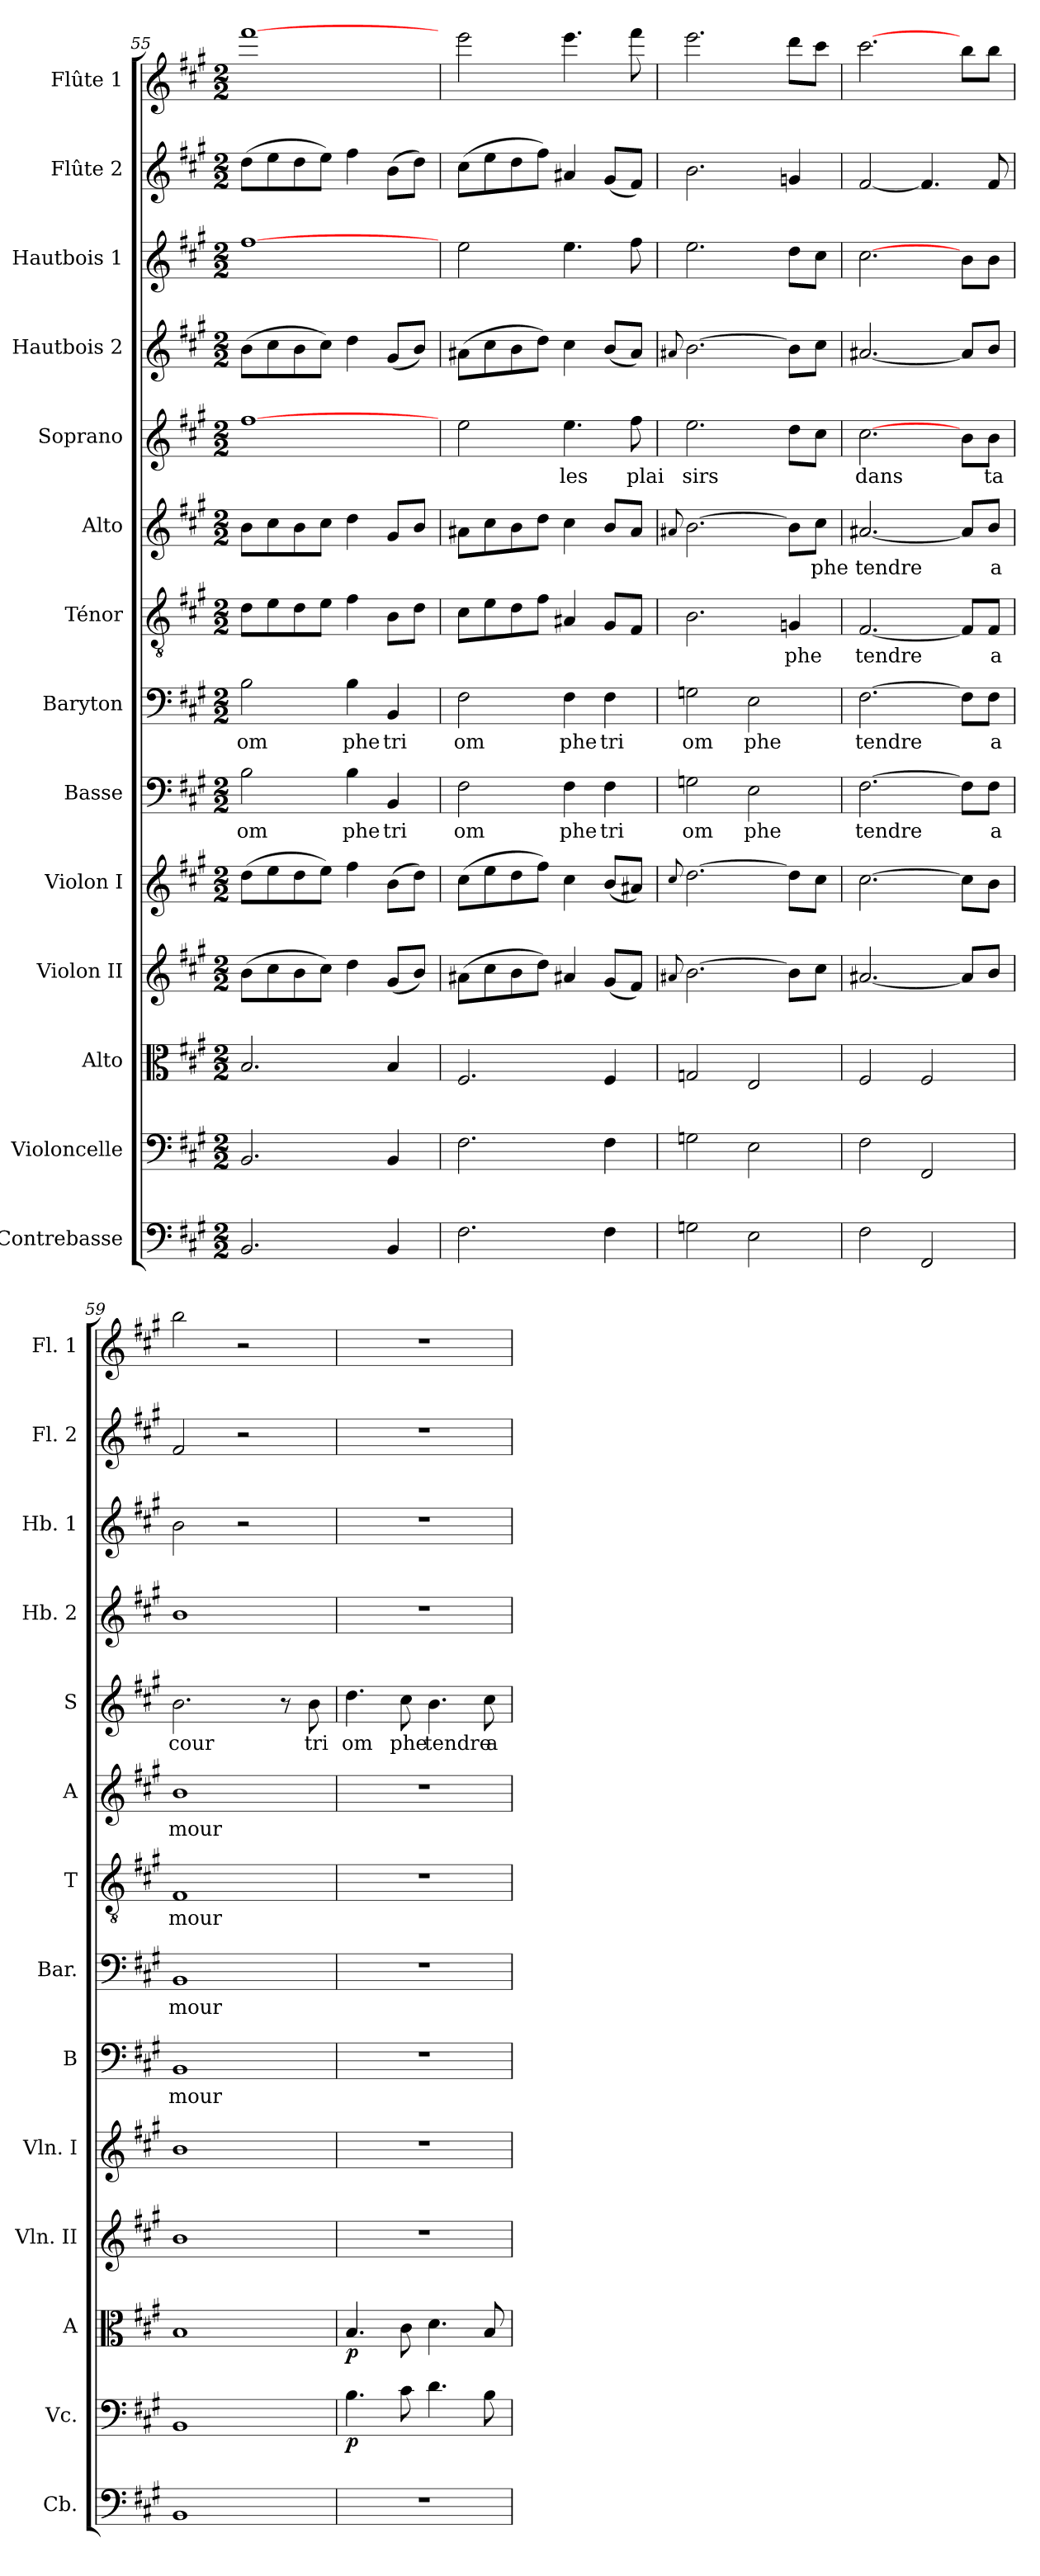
**kern	**kern	**dynam	**kern	**dynam	**kern	**kern	**kern	**text	**kern	**text	**kern	**text	**kern	**text	**kern	**text	**kern	**kern	**kern	**kern
*part14	*part13	*part13	*part12	*part12	*part11	*part10	*part9	*part9	*part8	*part8	*part7	*part7	*part6	*part6	*part5	*part5	*part4	*part3	*part2	*part1
*staff14	*staff13	*staff13	*staff12	*staff12	*staff11	*staff10	*staff9	*staff9	*staff8	*staff8	*staff7	*staff7	*staff6	*staff6	*staff5	*staff5	*staff4	*staff3	*staff2	*staff1
*I"Contrebasse	*I"Violoncelle	*	*I"Alto	*	*I"Violon II	*I"Violon I	*I"Basse	*	*I"Baryton	*	*I"Ténor	*	*I"Alto	*	*I"Soprano	*	*I"Hautbois 2	*I"Hautbois 1	*I"Flûte 2	*I"Flûte 1
*I'Cb.	*I'Vc.	*	*I'A	*	*I'Vln. II	*I'Vln. I	*I'B	*	*I'Bar.	*	*I'T	*	*I'A	*	*I'S	*	*I'Hb. 2	*I'Hb. 1	*I'Fl. 2	*I'Fl. 1
!!LO:PB:g=z
*clefF4	*clefF4	*	*clefC3	*	*clefG2	*clefG2	*clefF4	*	*clefF4	*	*clefGv2	*	*clefG2	*	*clefG2	*	*clefG2	*clefG2	*clefG2	*clefG2
*ITrd7c12	*	*	*	*	*	*	*	*	*	*	*	*	*	*	*	*	*	*	*	*
*k[f#c#g#]	*k[f#c#g#]	*	*k[f#c#g#]	*	*k[f#c#g#]	*k[f#c#g#]	*k[f#c#g#]	*	*k[f#c#g#]	*	*k[f#c#g#]	*	*k[f#c#g#]	*	*k[f#c#g#]	*	*k[f#c#g#]	*k[f#c#g#]	*k[f#c#g#]	*k[f#c#g#]
*A:	*A:	*	*A:	*	*A:	*A:	*A:	*	*A:	*	*A:	*	*A:	*	*A:	*	*A:	*A:	*A:	*A:
*M2/2	*M2/2	*	*M2/2	*	*M2/2	*M2/2	*M2/2	*	*M2/2	*	*M2/2	*	*M2/2	*	*M2/2	*	*M2/2	*M2/2	*M2/2	*M2/2
=55	=55	=55	=55	=55	=55	=55	=55	=55	=55	=55	=55	=55	=55	=55	=55	=55	=55	=55	=55	=55
!	!	!	!	!	!	!	!	!LO:LY:b	!	!LO:LY:b	!	!	!	!	!	!	!	!	!	!
2.BBB/	2.BB/	.	2.B/	.	(>8b\L	(>8dd\L	2B\	om	2B\	om	8d\L	.	8b\L	.	[1ff#	.	(>8b\L	[1ff#	(>8dd\L	[1fff#
.	.	.	.	.	8cc#\	8ee\	.	.	.	.	8e\	.	8cc#\	.	.	.	8cc#\	.	8ee\	.
.	.	.	.	.	8b\	8dd\	.	.	.	.	8d\	.	8b\	.	.	.	8b\	.	8dd\	.
.	.	.	.	.	8cc#\J)	8ee\J)	.	.	.	.	8e\J	.	8cc#\J	.	.	.	8cc#\J)	.	8ee\J)	.
!	!	!	!	!	!	!	!	!LO:LY:b	!	!LO:LY:b	!	!	!	!	!	!	!	!	!	!
.	.	.	.	.	4dd\	4ff#\	4B\	phe	4B\	phe	4f#\	.	4dd\	.	.	.	4dd\	.	4ff#\	.
!	!	!	!	!	!	!	!	!LO:LY:b	!	!LO:LY:b	!	!	!	!	!	!	!	!	!	!
4BBB/	4BB/	.	4B/	.	(<8g#/L	(>8b\L	4BB/	tri	4BB/	tri	8B\L	.	8g#/L	.	.	.	(<8g#/L	.	(>8b\L	.
.	.	.	.	.	8b/J)	8dd\J)	.	.	.	.	8d\J	.	8b/J	.	.	.	8b/J)	.	8dd\J)	.
=56	=56	=56	=56	=56	=56	=56	=56	=56	=56	=56	=56	=56	=56	=56	=56	=56	=56	=56	=56	=56
!	!	!	!	!	!	!	!	!LO:LY:b	!	!LO:LY:b	!	!	!	!	!	!	!	!	!	!
2.FF#\	2.F#\	.	2.F#/	.	(>8a#X\L	(>8cc#\L	2F#\	om	2F#\	om	8c#\L	.	8a#X\L	.	2ee\	.	(>8a#X\L	2ee\	(>8cc#\L	2eee\
.	.	.	.	.	8cc#\	8ee\	.	.	.	.	8e\	.	8cc#\	.	.	.	8cc#\	.	8ee\	.
.	.	.	.	.	8b\	8dd\	.	.	.	.	8d\	.	8b\	.	.	.	8b\	.	8dd\	.
.	.	.	.	.	8dd\J)	8ff#\J)	.	.	.	.	8f#\J	.	8dd\J	.	.	.	8dd\J)	.	8ff#\J)	.
!	!	!	!	!	!	!	!	!LO:LY:b	!	!LO:LY:b	!	!	!	!	!	!LO:LY:b	!	!	!	!
.	.	.	.	.	4a#X/	4cc#\	4F#\	phe	4F#\	phe	4A#X/	.	4cc#\	.	4.ee\	les	4cc#\	4.ee\	4a#X/	4.eee\
!	!	!	!	!	!	!	!	!LO:LY:b	!	!LO:LY:b	!	!	!	!	!	!	!	!	!	!
4FF#\	4F#\	.	4F#/	.	(<8g#/L	(<8b/L	4F#\	tri	4F#\	tri	8G#/L	.	8b/L	.	.	.	(<8b/L	.	(<8g#/L	.
!	!	!	!	!	!	!	!	!	!	!	!	!	!	!	!	!LO:LY:b	!	!	!	!
.	.	.	.	.	8f#/J)	8a#/J)	.	.	.	.	8F#/J	.	8a#/J	.	8ff#\	plai	8a#/J)	8ff#\	8f#/J)	8fff#\
=57	=57	=57	=57	=57	=57	=57	=57	=57	=57	=57	=57	=57	=57	=57	=57	=57	=57	=57	=57	=57
.	.	.	.	.	8qqa#X/	8qqcc#/	.	.	.	.	.	.	8qqa#X/	.	.	.	8qqa#X/	.	.	.
!	!	!	!	!	!	!	!	!LO:LY:b	!	!LO:LY:b	!	!	!	!	!	!LO:LY:b	!	!	!	!
2GGn\	2Gn\	.	2Gn/	.	[2.b\	[2.dd\	2Gn\	om	2Gn\	om	2.B\	.	[2.b\	.	2.ee\	sirs	[2.b\	2.ee\	2.b\	2.eee\
!	!	!	!	!	!	!	!	!LO:LY:b	!	!LO:LY:b	!	!	!	!	!	!	!	!	!	!
2EE\	2E\	.	2E/	.	.	.	2E\	phe	2E\	phe	.	.	.	.	.	.	.	.	.	.
!	!	!	!	!	!	!	!	!	!	!	!	!LO:LY:b	!	!	!	!	!	!	!	!
.	.	.	.	.	8b\L]	8dd\L]	.	.	.	.	4Gn/	phe	8b\L]	.	8dd\L	.	8b\L]	8dd\L	4gn/	8ddd\L
!	!	!	!	!	!	!	!	!	!	!	!	!	!	!LO:LY:b	!	!	!	!	!	!
.	.	.	.	.	8cc#\J	8cc#\J	.	.	.	.	.	.	8cc#\J	phe	8cc#\J	.	8cc#\J	8cc#\J	.	8ccc#\J
=58	=58	=58	=58	=58	=58	=58	=58	=58	=58	=58	=58	=58	=58	=58	=58	=58	=58	=58	=58	=58
!	!	!	!	!	!	!	!	!LO:LY:b	!	!LO:LY:b	!	!LO:LY:b	!	!LO:LY:b	!	!LO:LY:b	!	!	!	!
2FF#\	2F#\	.	2F#/	.	[2.a#X/	[2.cc#\	[2.F#\	tendre	[2.F#\	tendre	[2.F#/	tendre	[2.a#X/	tendre	[2.cc#\	dans	[2.a#X/	[2.cc#\	[2f#/	[2.ccc#\
2FFF#/	2FF#/	.	2F#/	.	.	.	.	.	.	.	.	.	.	.	.	.	.	.	4.f#/]	.
.	.	.	.	.	8a#/L]	8cc#\L]	8F#\L]	.	8F#\L]	.	8F#/L]	.	8a#/L]	.	8b\L	.	8a#/L]	8b\L	.	8bb\L
!	!	!	!	!	!	!	!	!LO:LY:b	!	!LO:LY:b	!	!LO:LY:b	!	!LO:LY:b	!	!LO:LY:b	!	!	!	!
.	.	.	.	.	8b/J	8b\J	8F#\J	a	8F#\J	a	8F#/J	a	8b/J	a	8b\J	ta	8b/J	8b\J	8f#/	8bb\J
=59	=59	=59	=59	=59	=59	=59	=59	=59	=59	=59	=59	=59	=59	=59	=59	=59	=59	=59	=59	=59
!	!	!	!	!	!	!	!	!LO:LY:b	!	!LO:LY:b	!	!LO:LY:b	!	!LO:LY:b	!	!LO:LY:b	!	!	!	!
1BBB	1BB	.	1B	.	1b	1b	1BB	mour	1BB	mour	1F#	mour	1b	mour	2.b\	cour	1b	2b\	2f#/	2bb\
.	.	.	.	.	.	.	.	.	.	.	.	.	.	.	.	.	.	2r	2r	2r
.	.	.	.	.	.	.	.	.	.	.	.	.	.	.	8r	.	.	.	.	.
!	!	!	!	!	!	!	!	!	!	!	!	!	!	!	!	!LO:LY:b	!	!	!	!
.	.	.	.	.	.	.	.	.	.	.	.	.	.	.	8b\	tri	.	.	.	.
=60	=60	=60	=60	=60	=60	=60	=60	=60	=60	=60	=60	=60	=60	=60	=60	=60	=60	=60	=60	=60
!	!	!LO:DY:b	!	!LO:DY:b	!	!	!	!	!	!	!	!	!	!	!	!LO:LY:b	!	!	!	!
1r	4.B\	p	4.B/	p	1r	1r	1r	.	1r	.	1r	.	1r	.	4.dd\	om	1r	1r	1r	1r
!	!	!	!	!	!	!	!	!	!	!	!	!	!	!	!	!LO:LY:b	!	!	!	!
.	8c#\	.	8c#\	.	.	.	.	.	.	.	.	.	.	.	8cc#\	phe	.	.	.	.
!	!	!	!	!	!	!	!	!	!	!	!	!	!	!	!	!LO:LY:b	!	!	!	!
.	4.d\	.	4.d\	.	.	.	.	.	.	.	.	.	.	.	4.b\	tendre	.	.	.	.
!	!	!	!	!	!	!	!	!	!	!	!	!	!	!	!	!LO:LY:b	!	!	!	!
.	8B\	.	8B/	.	.	.	.	.	.	.	.	.	.	.	8cc#\	a	.	.	.	.
=	=	=	=	=	=	=	=	=	=	=	=	=	=	=	=	=	=	=	=	=
*-	*-	*-	*-	*-	*-	*-	*-	*-	*-	*-	*-	*-	*-	*-	*-	*-	*-	*-	*-	*-
